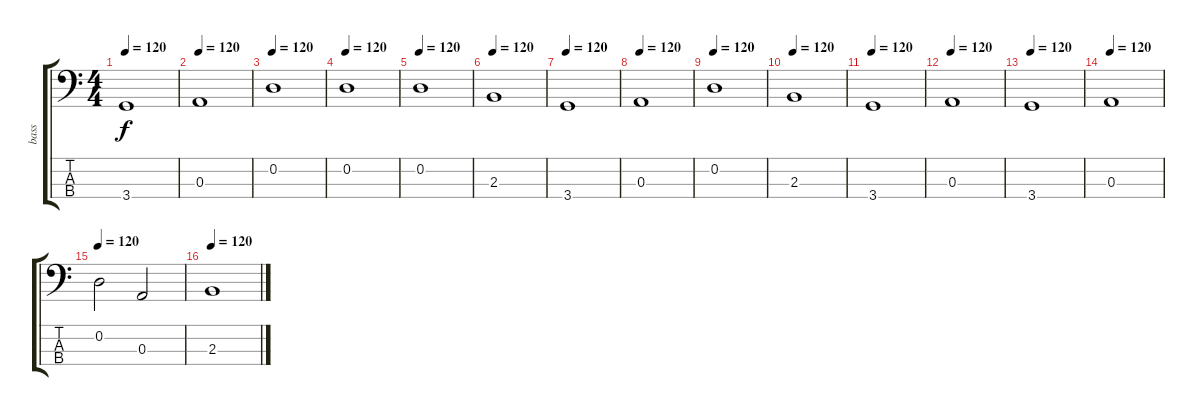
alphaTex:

\track ("bass" "bass") {instrument electricbasspick}
\staff {score tabs}
\tuning (G2 D2 A1 E1) {hide}
\ts (4 4)
\tempo 120
\clef f4
\ks c
3.4.1{dy f} |
\tempo 120
0.3.1 |
\tempo 120
0.2.1 |
\tempo 120
0.2.1 |
\tempo 120
0.2.1 |
\tempo 120
2.3.1 |
\tempo 120
3.4.1 |
\tempo 120
0.3.1 |
\tempo 120
0.2.1 |
\tempo 120
2.3.1 |
\tempo 120
3.4.1 |
\tempo 120
0.3.1 |
\tempo 120
3.4.1 |
\tempo 120
0.3.1 |
\tempo 120
0.2.2 0.3.2 |
\tempo 120
2.3.1
